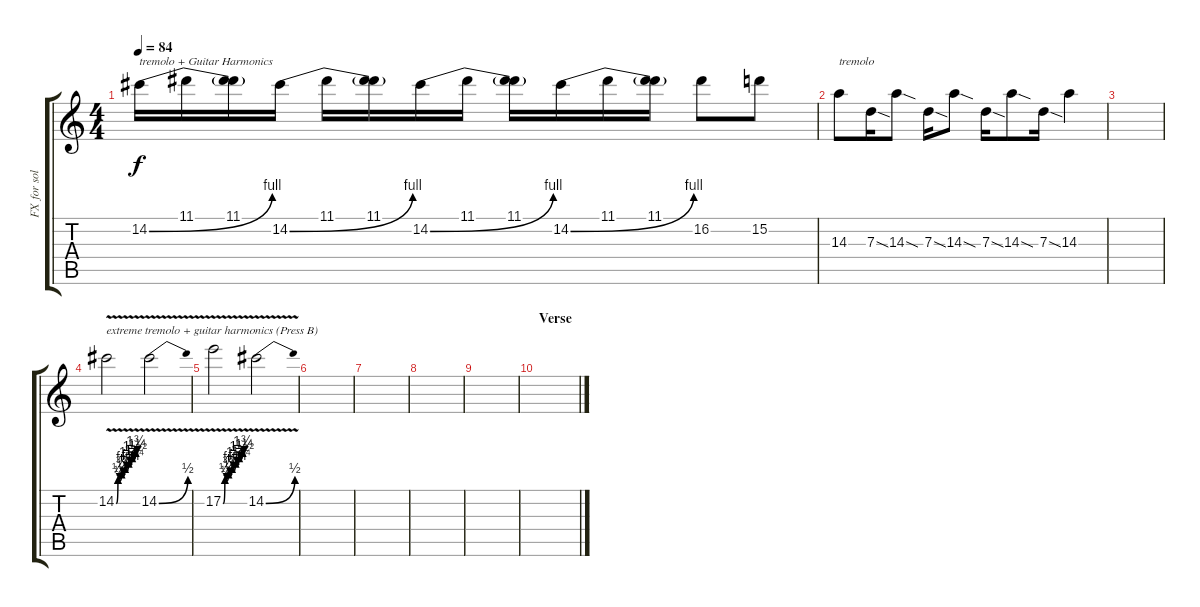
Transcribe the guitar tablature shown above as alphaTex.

\track ("FX for solo" "FX for sol") {instrument guitarharmonics}
\staff {score tabs}
\tuning (E4 B3 G3 D3 A2 E2) {hide}
\ts (4 4)
\tempo 84
\clef g2
\ks c
14.2{be (bend 0 0 60 4)}.16{txt "tremolo + Guitar Harmonics" dy f} 11.1.16 (11.1 14.2{t}).16 14.2{be (bend 0 0 60 4)}.16 11.1.16 (11.1 14.2{t}).16 14.2{be (bend 0 0 60 4)}.16 11.1.16 (11.1 14.2{t}).16 14.2{be (bend 0 0 60 4)}.16 11.1.16 (11.1 14.2{t}).16 16.2.8 15.2.8 |
14.3.8{txt "tremolo"} 7.3{sod}.16 14.3{sod}.8 7.3{sod}.16 14.3{sod}.8 7.3{sod}.16 14.3{sod}.8 7.3{sod}.16 14.3.4 |
|
14.2{be (custom 0 0 5 2 10 1 15 3 20 2 25 4 30 3 35 5 40 4 45 6 50 5 55 7 60 6) v}.2{txt "extreme tremolo + guitar harmonics (Press B)"} 14.2{be (bend 0 0 60 2) v}.2 |
17.2{be (custom 0 0 5 2 10 1 15 3 20 2 25 4 30 3 35 5 40 4 45 6 49 5 55 7 60 6) v}.2 14.2{be (bend 0 0 60 2) v}.2 |
|
|
|
|
\section ("" "Verse")
